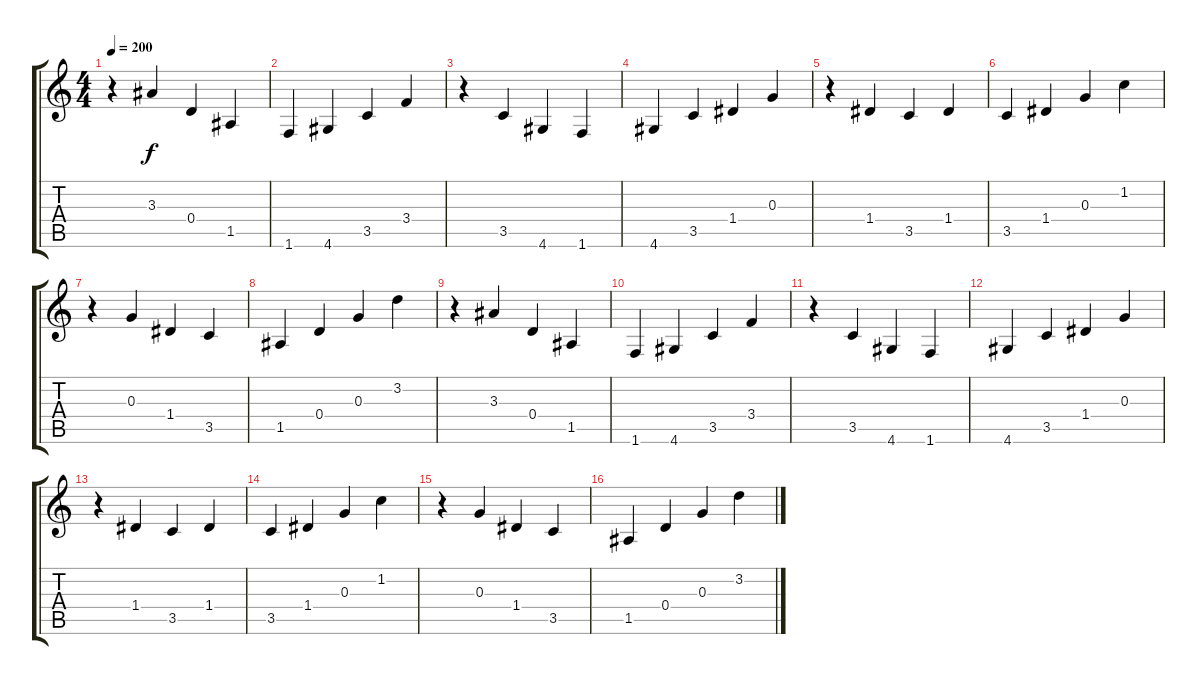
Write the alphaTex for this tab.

\track "" {instrument electricguitarclean}
\staff {score tabs}
\tuning (E4 B3 G3 D3 A2 E2) {hide}
\ts (4 4)
\tempo 200
\clef g2
\ks c
r.4{dy f} 3.3.4 0.4.4 1.5.4 |
1.6.4 4.6.4 3.5.4 3.4.4 |
r.4 3.5.4 4.6.4 1.6.4 |
4.6.4 3.5.4 1.4.4 0.3.4 |
r.4 1.4.4 3.5.4 1.4.4 |
3.5.4 1.4.4 0.3.4 1.2.4 |
r.4 0.3.4 1.4.4 3.5.4 |
1.5.4 0.4.4 0.3.4 3.2.4 |
r.4 3.3.4 0.4.4 1.5.4 |
1.6.4 4.6.4 3.5.4 3.4.4 |
r.4 3.5.4 4.6.4 1.6.4 |
4.6.4 3.5.4 1.4.4 0.3.4 |
r.4 1.4.4 3.5.4 1.4.4 |
3.5.4 1.4.4 0.3.4 1.2.4 |
r.4 0.3.4 1.4.4 3.5.4 |
1.5.4 0.4.4 0.3.4 3.2.4
